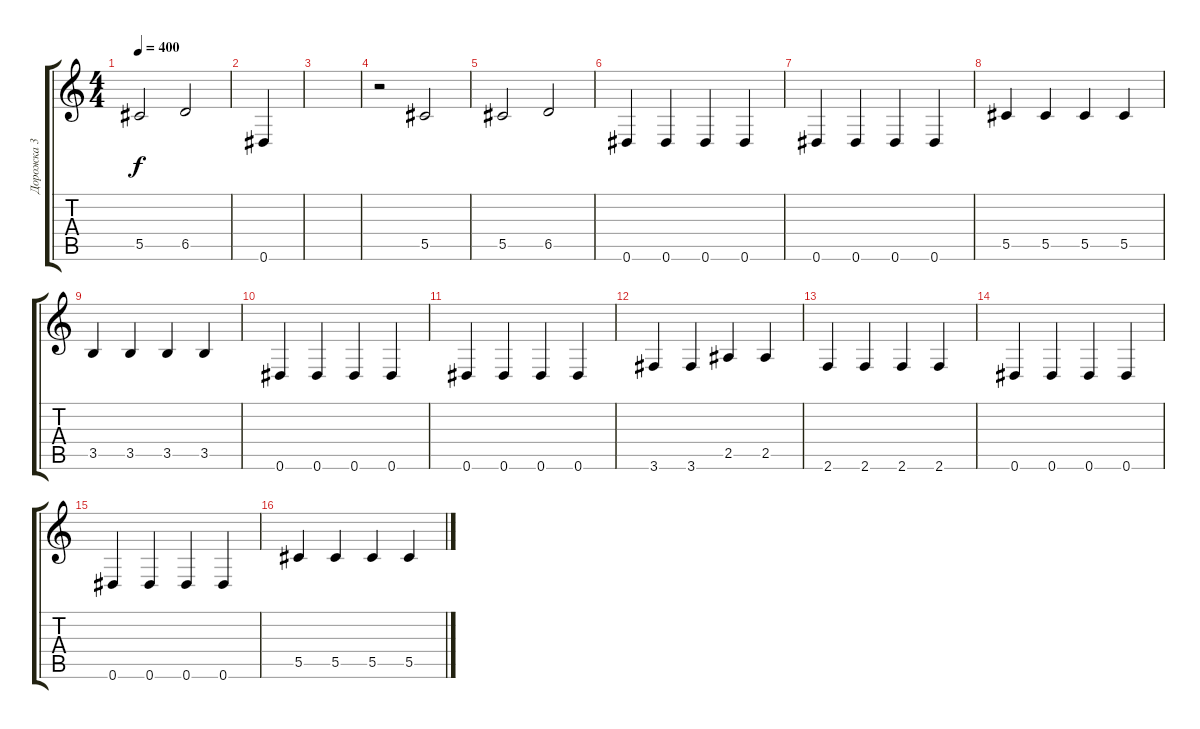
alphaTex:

\track ("Дорожка 3" "Дорожка 3") {instrument electricbassfinger}
\staff {score tabs}
\tuning (Eb4 Bb3 Gb3 Db3 Ab2 Eb2) {hide}
\ts (4 4)
\tempo 400
\clef g2
\ks c
5.5.2{dy f} 6.5.2 |
0.6.4 |
|
r.2 5.5.2 |
5.5.2 6.5.2 |
0.6.4 0.6.4 0.6.4 0.6.4 |
0.6.4 0.6.4 0.6.4 0.6.4 |
5.5.4 5.5.4 5.5.4 5.5.4 |
3.5.4 3.5.4 3.5.4 3.5.4 |
0.6.4 0.6.4 0.6.4 0.6.4 |
0.6.4 0.6.4 0.6.4 0.6.4 |
3.6.4 3.6.4 2.5.4 2.5.4 |
2.6.4 2.6.4 2.6.4 2.6.4 |
0.6.4 0.6.4 0.6.4 0.6.4 |
0.6.4 0.6.4 0.6.4 0.6.4 |
5.5.4 5.5.4 5.5.4 5.5.4
